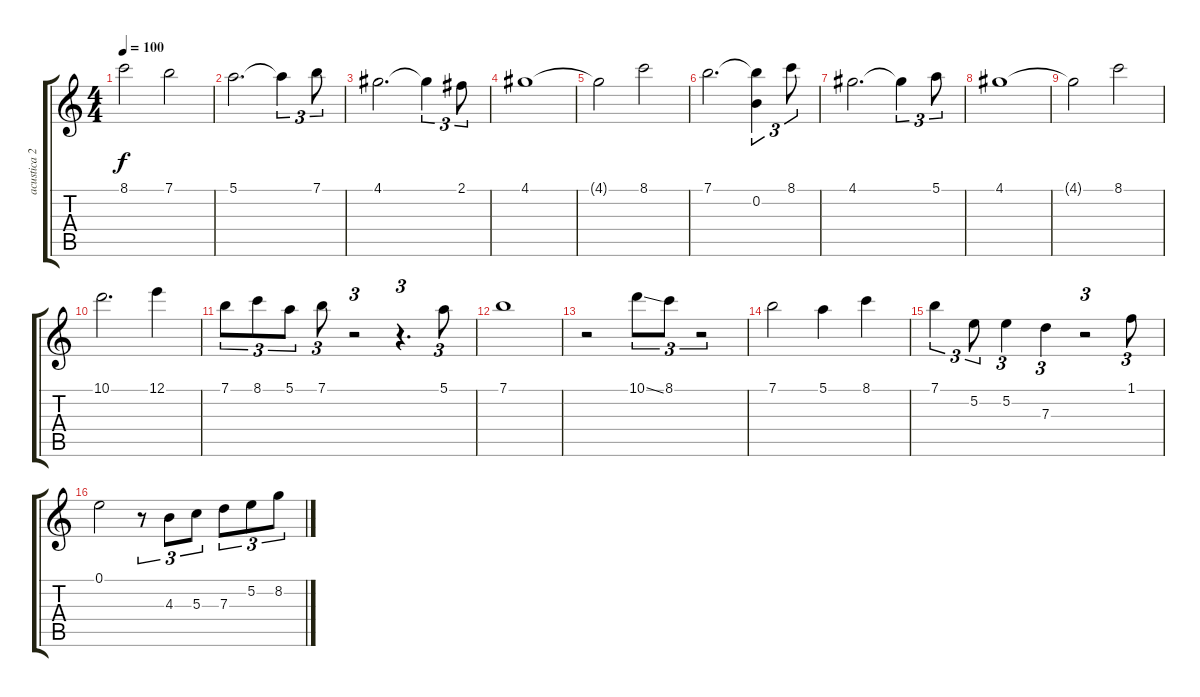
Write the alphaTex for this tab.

\track ("acustica 2" "acustica 2") {instrument acousticguitarnylon}
\staff {score tabs}
\tuning (E4 B3 G3 D3 A2 E2) {hide}
\ts (4 4)
\tempo 100
\clef g2
\ks c
8.1.2{dy f} 7.1.2 |
5.1.2{d} 5.1{t}.4{tu (3 2)} 7.1.8{tu (3 2)} |
4.1.2{d} 4.1{t}.4{tu (3 2)} 2.1.8{tu (3 2)} |
4.1.1 |
4.1{t}.2 8.1.2 |
7.1.2{d} (7.1{t} 0.2).4{tu (3 2)} 8.1.8{tu (3 2)} |
4.1.2{d} 4.1{t}.4{tu (3 2)} 5.1.8{tu (3 2)} |
4.1.1 |
4.1{t}.2 8.1.2 |
10.1.2{d} 12.1.4 |
7.1.8{tu (3 2)} 8.1.8{tu (3 2)} 5.1.8{tu (3 2)} 7.1.8{tu (3 2)} r.2{tu (3 2)} r.4{d tu (3 2)} 5.1.8{tu (3 2)} |
7.1.1 |
r.2 10.1{ss}.8{tu (3 2)} 8.1.8{tu (3 2)} r.2{tu (3 2)} |
7.1.2 5.1.4 8.1.4 |
7.1.4{tu (3 2)} 5.2.8{tu (3 2)} 5.2.4{tu (3 2)} 7.3.4{tu (3 2)} r.2{tu (3 2)} 1.1.8{tu (3 2)} |
0.1.2 r.8{tu (3 2)} 4.3.8{tu (3 2)} 5.3.8{tu (3 2)} 7.3.8{tu (3 2)} 5.2.8{tu (3 2)} 8.2.8{tu (3 2)}
